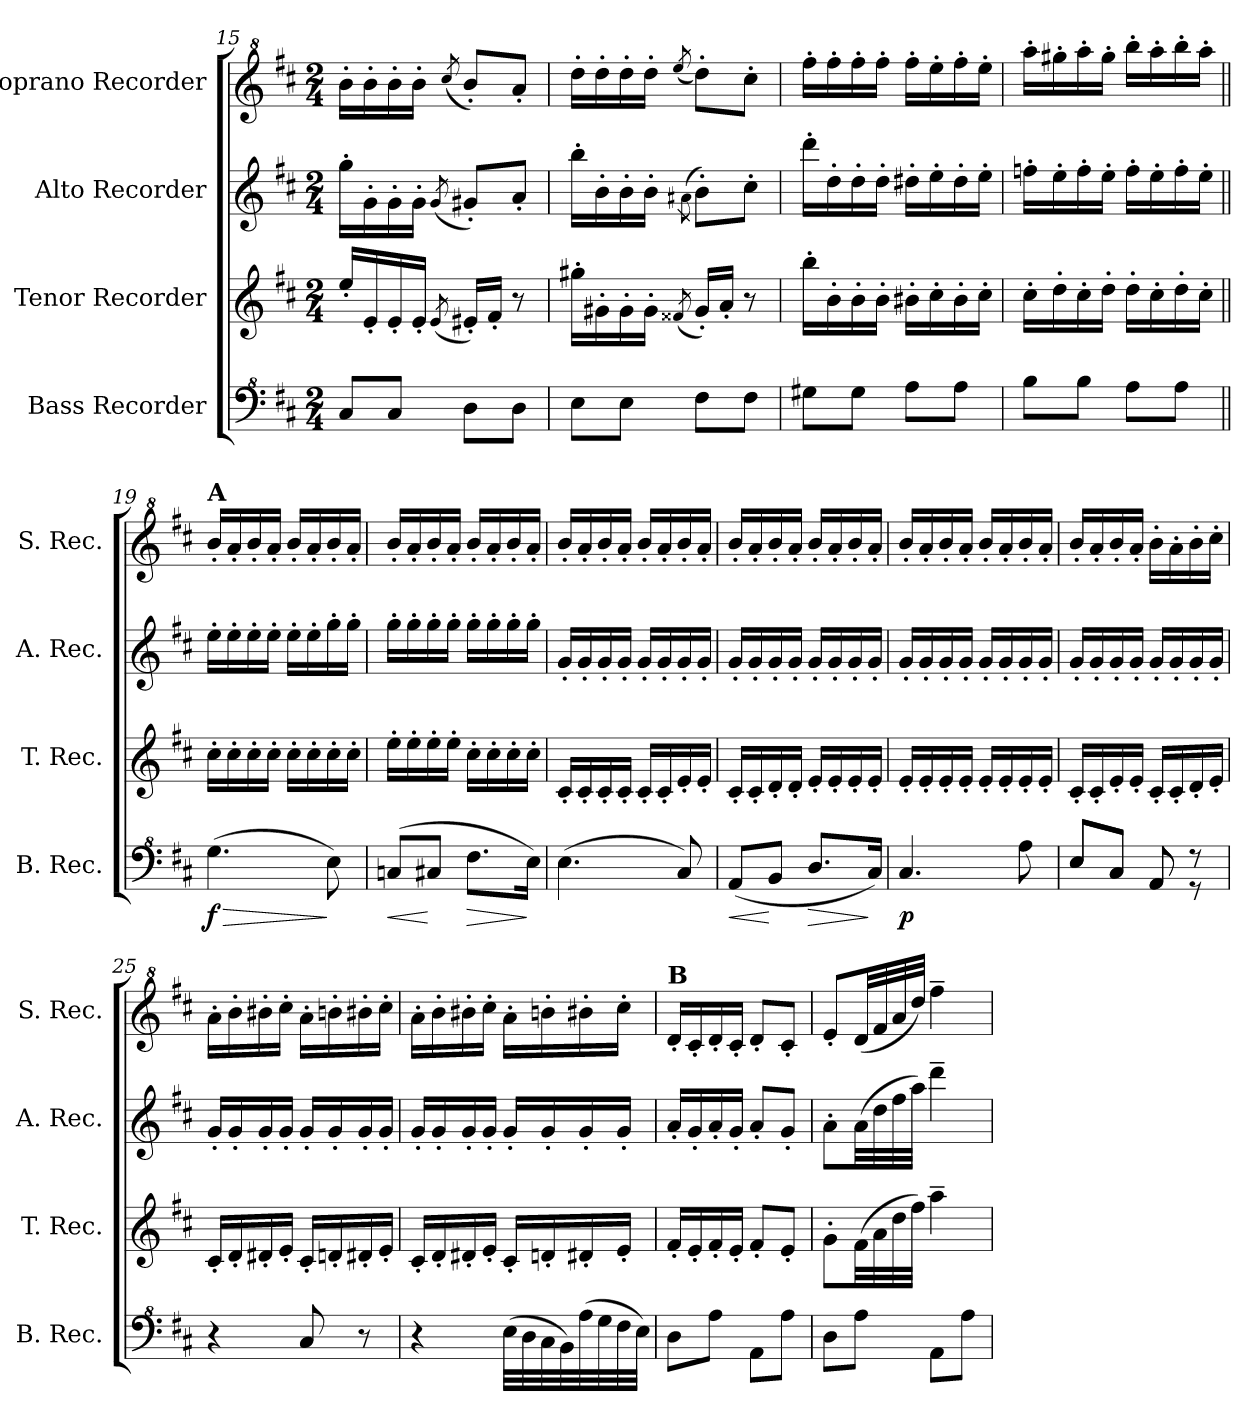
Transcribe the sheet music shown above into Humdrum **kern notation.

**kern	**dynam	**kern	**kern	**kern
*part4	*part4	*part3	*part2	*part1
*staff4	*staff4	*staff3	*staff2	*staff1
*I"Bass Recorder	*	*I"Tenor Recorder	*I"Alto Recorder	*I"Soprano Recorder
*I'B. Rec.	*	*I'T. Rec.	*I'A. Rec.	*I'S. Rec.
!!LO:LB:g=z
*clefF^4	*	*clefG2	*clefG2	*clefG^2
*k[f#c#]	*	*k[f#c#]	*k[f#c#]	*k[f#c#]
*M2/4	*	*M2/4	*M2/4	*M2/4
=15	=15	=15	=15	=15
8c#/L	.	16ee'/LL	16gg'\LL	16bb'\LL
.	.	16e'/	16g'\	16bb'\
8c#/J	.	16e'/	16g'\	16bb'\
.	.	16e'/JJ	16g'\JJ	16bb'\JJ
.	.	(<8qe/	(<8qg/	(<8qccc#/
8d\L	.	16e#X'/LL)	8g#X'/L)	8bb'/L)
.	.	16f#'/JJ	.	.
8d\J	.	8r	8a'/J	8aa'/J
=16	=16	=16	=16	=16
8e\L	.	16gg#X'\LL	16bb'\LL	16ddd'\LL
.	.	16g#X'\	16b'\	16ddd'\
8e\J	.	16g#'\	16b'\	16ddd'\
.	.	16g#'\JJ	16b'\JJ	16ddd'\JJ
.	.	(<8qf##X/	(>8qa#X\	(<8qeee/
8f#\L	.	16g#'/LL)	8b'\L)	8ddd'\L)
.	.	16a'/JJ	.	.
8f#\J	.	8r	8cc#'\J	8ccc#'\J
=17	=17	=17	=17	=17
8g#X\L	.	16bb'\LL	16ddd'\LL	16fff#'\LL
.	.	16b'\	16dd'\	16fff#'\
8g#\J	.	16b'\	16dd'\	16fff#'\
.	.	16b'\JJ	16dd'\JJ	16fff#'\JJ
8a\L	.	16b#X'\LL	16dd#X'\LL	16fff#'\LL
.	.	16cc#'\	16ee'\	16eee'\
8a\J	.	16b#'\	16dd#'\	16fff#'\
.	.	16cc#'\JJ	16ee'\JJ	16eee'\JJ
=18	=18	=18	=18	=18
8b\L	.	16cc#'\LL	16ffn'\LL	16aaa'\LL
.	.	16dd'\	16ee'\	16ggg#X'\
8b\J	.	16cc#'\	16ff'\	16aaa'\
.	.	16dd'\JJ	16ee'\JJ	16ggg#'\JJ
8a\L	.	16dd'\LL	16ff'\LL	16bbb'\LL
.	.	16cc#'\	16ee'\	16aaa'\
8a\J	.	16dd'\	16ff'\	16bbb'\
.	.	16cc#'\JJ	16ee'\JJ	16aaa'\JJ
!!LO:PB:g=z
=19||	=19||	=19||	=19||	=19||
!	!	!	!	!LO:TX:a:B:t=A
!	!LO:HP:b	!	!	!
!	!LO:DY:n=1:b	!	!	!
(>4.g\	> f	16cc#'\LL	16ee'\LL	16bb'/LL
.	.	16cc#'\	16ee'\	16aa'/
.	.	16cc#'\	16ee'\	16bb'/
.	.	16cc#'\JJ	16ee'\JJ	16aa'/JJ
.	.	16cc#'\LL	16ee'\LL	16bb'/LL
.	.	16cc#'\	16ee'\	16aa'/
8e\)	]	16cc#'\	16gg'\	16bb'/
.	.	16cc#'\JJ	16gg'\JJ	16aa'/JJ
=20	=20	=20	=20	=20
!	!LO:HP:b	!	!	!
(>8cn/L	<	16ee'\LL	16gg'\LL	16bb'/LL
.	.	16ee'\	16gg'\	16aa'/
8c#X/J	[	16ee'\	16gg'\	16bb'/
.	.	16ee'\JJ	16gg'\JJ	16aa'/JJ
!	!LO:HP:b	!	!	!
8.f#\L	>	16cc#'\LL	16gg'\LL	16bb'/LL
.	.	16cc#'\	16gg'\	16aa'/
.	.	16cc#'\	16gg'\	16bb'/
16e\Jk)	]	16cc#'\JJ	16gg'\JJ	16aa'/JJ
=21	=21	=21	=21	=21
(>4.e\	.	16c#'/LL	16g'/LL	16bb'/LL
.	.	16c#'/	16g'/	16aa'/
.	.	16c#'/	16g'/	16bb'/
.	.	16c#'/JJ	16g'/JJ	16aa'/JJ
.	.	16c#'/LL	16g'/LL	16bb'/LL
.	.	16c#'/	16g'/	16aa'/
8c#/)	.	16e'/	16g'/	16bb'/
.	.	16e'/JJ	16g'/JJ	16aa'/JJ
=22	=22	=22	=22	=22
!	!LO:HP:b	!	!	!
(<8A/L	<	16c#'/LL	16g'/LL	16bb'/LL
.	.	16c#'/	16g'/	16aa'/
8B/J	[	16d'/	16g'/	16bb'/
.	.	16d'/JJ	16g'/JJ	16aa'/JJ
!	!LO:HP:b	!	!	!
8.d/L	>	16e'/LL	16g'/LL	16bb'/LL
.	.	16e'/	16g'/	16aa'/
.	.	16e'/	16g'/	16bb'/
16c#/Jk)	]	16e'/JJ	16g'/JJ	16aa'/JJ
=23	=23	=23	=23	=23
!	!LO:DY:b	!	!	!
4.c#/	p	16e'/LL	16g'/LL	16bb'/LL
.	.	16e'/	16g'/	16aa'/
.	.	16e'/	16g'/	16bb'/
.	.	16e'/JJ	16g'/JJ	16aa'/JJ
.	.	16e'/LL	16g'/LL	16bb'/LL
.	.	16e'/	16g'/	16aa'/
8a\	.	16e'/	16g'/	16bb'/
.	.	16e'/JJ	16g'/JJ	16aa'/JJ
=24	=24	=24	=24	=24
*^	*	*	*	*
8e/L	8e/L	.	16c#'/LL	16g'/LL	16bb'/LL
.	.	.	16c#'/	16g'/	16aa'/
8c#/J	8c#/J	.	16e'/	16g'/	16bb'/
.	.	.	16e'/JJ	16g'/JJ	16aa'/JJ
8A/	8A/	.	16c#'/LL	16g'/LL	16bb'\LL
.	.	.	16c#'/	16g'/	16aa'\
8r	8r	.	16d'/	16g'/	16bb'\
.	.	.	16e'/JJ	16g'/JJ	16ccc#'\JJ
*v	*v	*	*	*	*
!!LO:PB:g=z
=25	=25	=25	=25	=25
4r	.	16c#'/LL	16g'/LL	16aa'\LL
.	.	16d'/	16g'/	16bb'\
.	.	16d#X'/	16g'/	16bb#X'\
.	.	16e'/JJ	16g'/JJ	16ccc#'\JJ
8c#/	.	16c#'/LL	16g'/LL	16aa'\LL
.	.	16dn'/	16g'/	16bbn'\
8r	.	16d#X'/	16g'/	16bb#X'\
.	.	16e'/JJ	16g'/JJ	16ccc#'\JJ
=26	=26	=26	=26	=26
4r	.	16c#'/LL	16g'/LL	16aa'\LL
.	.	16d'/	16g'/	16bb'\
.	.	16d#X'/	16g'/	16bb#X'\
.	.	16e'/JJ	16g'/JJ	16ccc#'\JJ
(>32e\LLL	.	16c#'/LL	16g'/LL	16aa'\LL
32d\	.	.	.	.
32c#\	.	16dn'/	16g'/	16bbn'\
32B\)	.	.	.	.
(>32a\	.	16d#X'/	16g'/	16bb#X'\
32g\	.	.	.	.
32f#\	.	16e'/JJ	16g'/JJ	16ccc#'\JJ
32e\JJJ)	.	.	.	.
=27	=27	=27	=27	=27
!	!	!	!	!LO:TX:a:B:t=B
8d\L	.	16f#'/LL	16a'/LL	16dd'/LL
.	.	16e'/	16g'/	16cc#'/
8a\J	.	16f#'/	16a'/	16dd'/
.	.	16e'/JJ	16g'/JJ	16cc#'/JJ
8A\L	.	8f#'/L	8a'/L	8dd'/L
8a\J	.	8e'/J	8g'/J	8cc#'/J
=28	=28	=28	=28	=28
8d\L	.	8g'\L	8a'\L	8ee'/L
8a\J	.	(>32f#\LL	(>32a\LL	(<32dd/LL
.	.	32a\	32dd\	32ff#/
.	.	32dd\	32ff#\	32aa/
.	.	32ff#\JJJ)	32aa\JJJ)	32ddd/JJJ)
8A\L	.	4aa~\	4ddd~\	4fff#~\
8a\J	.	.	.	.
=	=	=	=	=
*-	*-	*-	*-	*-
